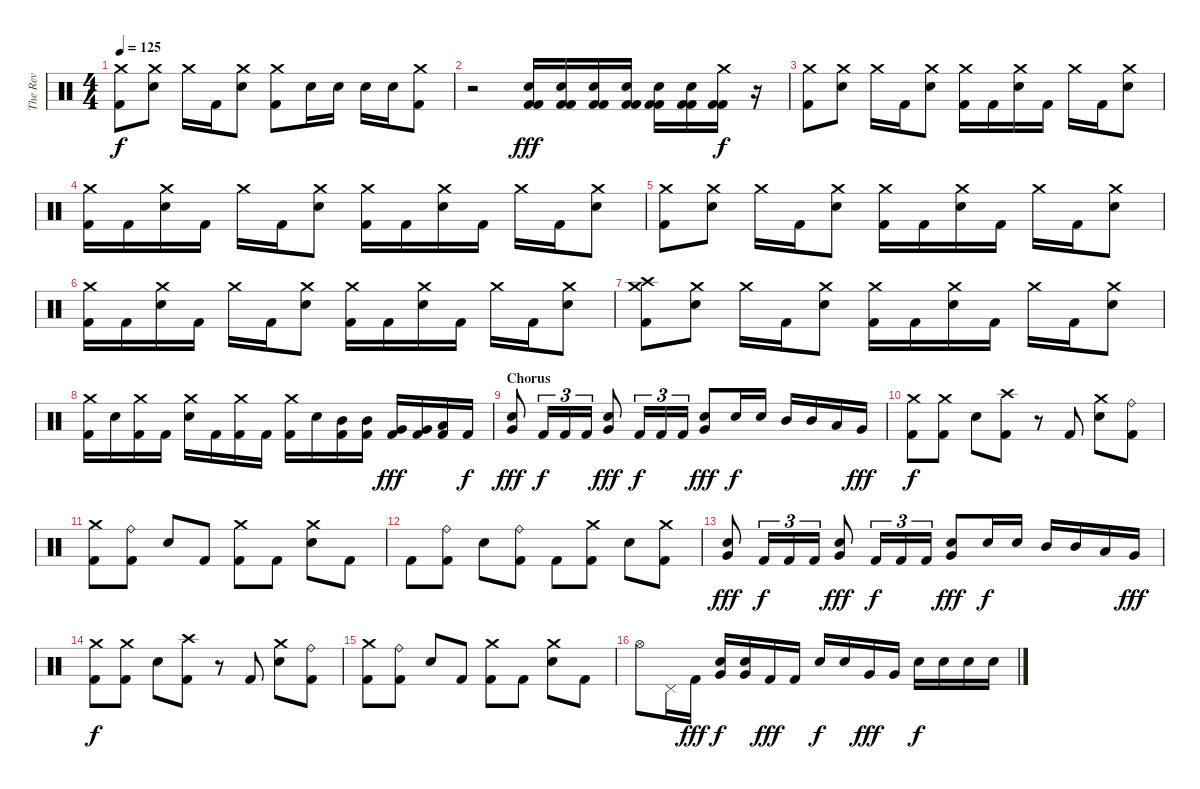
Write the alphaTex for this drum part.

\track ("The Rev" "The Rev") {instrument percussion}
\staff {score}
\articulation defaults
\ts (4 4)
\tempo 125
\clef neutral
\ks c
("Crash medium (hit)" "Kick (hit) 2").8{dy f} ("Crash medium (hit)" "Electric Snare (hit)").8 "Crash medium (hit)".16 "Kick (hit) 2".16 ("Crash medium (hit)" "Electric Snare (hit)").8 ("Crash medium (hit)" "Kick (hit) 2").8 "Electric Snare (hit)".16 "Electric Snare (hit)".16 "Electric Snare (hit)".16 "Electric Snare (hit)".16 ("Crash medium (hit)" "Kick (hit) 2").8 |
r.2 ("Electric Snare (hit)" "Kick (hit) 2" "Kick (hit) 2").16{dy fff} ("Electric Snare (hit)" "Kick (hit) 2" "Kick (hit) 2").16 ("Electric Snare (hit)" "Kick (hit) 2" "Kick (hit) 2").16 ("Electric Snare (hit)" "Kick (hit) 2" "Kick (hit) 2").16 ("Electric Snare (hit)" "Kick (hit) 2" "Kick (hit) 2").16 ("Electric Snare (hit)" "Kick (hit) 2" "Kick (hit) 2").16 ("Crash medium (hit)" "Kick (hit) 2" "Kick (hit) 2").16{dy f} r.16 |
("Crash medium (hit)" "Kick (hit) 2").8 ("Crash medium (hit)" "Electric Snare (hit)").8 "Crash medium (hit)".16 "Kick (hit) 2".16 ("Crash medium (hit)" "Electric Snare (hit)").8 ("Crash medium (hit)" "Kick (hit) 2").16 "Kick (hit) 2".16 ("Crash medium (hit)" "Electric Snare (hit)").16 "Kick (hit) 2".16 "Crash medium (hit)".16 "Kick (hit) 2".16 ("Crash medium (hit)" "Electric Snare (hit)").8 |
("Crash medium (hit)" "Kick (hit) 2").16 "Kick (hit) 2".16 ("Crash medium (hit)" "Electric Snare (hit)").16 "Kick (hit) 2".16 "Crash medium (hit)".16 "Kick (hit) 2".16 ("Crash medium (hit)" "Electric Snare (hit)").8 ("Crash medium (hit)" "Kick (hit) 2").16 "Kick (hit) 2".16 ("Crash medium (hit)" "Electric Snare (hit)").16 "Kick (hit) 2".16 "Crash medium (hit)".16 "Kick (hit) 2".16 ("Crash medium (hit)" "Electric Snare (hit)").8 |
("Crash medium (hit)" "Kick (hit) 2").8 ("Crash medium (hit)" "Electric Snare (hit)").8 "Crash medium (hit)".16 "Kick (hit) 2".16 ("Crash medium (hit)" "Electric Snare (hit)").8 ("Crash medium (hit)" "Kick (hit) 2").16 "Kick (hit) 2".16 ("Crash medium (hit)" "Electric Snare (hit)").16 "Kick (hit) 2".16 "Crash medium (hit)".16 "Kick (hit) 2".16 ("Crash medium (hit)" "Electric Snare (hit)").8 |
("Crash medium (hit)" "Kick (hit) 2").16 "Kick (hit) 2".16 ("Crash medium (hit)" "Electric Snare (hit)").16 "Kick (hit) 2".16 "Crash medium (hit)".16 "Kick (hit) 2".16 ("Crash medium (hit)" "Electric Snare (hit)").8 ("Crash medium (hit)" "Kick (hit) 2").16 "Kick (hit) 2".16 ("Crash medium (hit)" "Electric Snare (hit)").16 "Kick (hit) 2".16 "Crash medium (hit)".16 "Kick (hit) 2".16 ("Crash medium (hit)" "Electric Snare (hit)").8 |
("Crash high (hit)" "Crash medium (hit)" "Kick (hit) 2").8 ("Crash medium (hit)" "Electric Snare (hit)").8 "Crash medium (hit)".16 "Kick (hit) 2".16 ("Crash medium (hit)" "Electric Snare (hit)").8 ("Crash medium (hit)" "Kick (hit) 2").16 "Kick (hit) 2".16 ("Crash medium (hit)" "Electric Snare (hit)").16 "Kick (hit) 2".16 "Crash medium (hit)".16 "Kick (hit) 2".16 ("Crash medium (hit)" "Electric Snare (hit)").8 |
("Crash medium (hit)" "Kick (hit) 2").16 "Electric Snare (hit)".16 ("Crash medium (hit)" "Kick (hit) 2").16 "Kick (hit) 2".16 ("Crash medium (hit)" "Electric Snare (hit)").16 "Kick (hit) 2".16 ("Crash medium (hit)" "Kick (hit) 2").16 "Kick (hit) 2".16 ("Crash medium (hit)" "Kick (hit) 2").16 "Electric Snare (hit)".16 ("Mid Tom (hit)" "Kick (hit) 2").16 ("Mid Tom (hit)" "Kick (hit) 2").16 ("Very Low Tom (hit)" "Kick (hit) 2").16{dy fff} ("Very Low Tom (hit)" "Kick (hit) 2").16 ("Low Floor Tom (hit)" "Kick (hit) 2").16 "Kick (hit) 2".16{dy f} |
\section ("" "Chorus")
("Very Low Tom (hit)" "Electric Snare (hit)").8{dy fff} "Kick (hit) 2".16{tu (3 2) dy f} "Kick (hit) 2".16{tu (3 2)} "Kick (hit) 2".16{tu (3 2)} ("Very Low Tom (hit)" "Electric Snare (hit)").8{dy fff} "Kick (hit) 2".16{tu (3 2) dy f} "Kick (hit) 2".16{tu (3 2)} "Kick (hit) 2".16{tu (3 2)} ("Very Low Tom (hit)" "Electric Snare (hit)").8{dy fff} "Electric Snare (hit)".16{dy f} "Electric Snare (hit)".16 "Mid Tom (hit)".16 "Mid Tom (hit)".16 "Low Tom (hit)".16 "Very Low Tom (hit)".16{dy fff} |
("Crash medium (hit)" "Kick (hit) 2").8{dy f} ("Crash medium (hit)" "Kick (hit) 2").8 "Electric Snare (hit)".8 ("Crash high (hit)" "Kick (hit) 2").8 r.8 "Kick (hit) 2".8 ("Crash medium (hit)" "Electric Snare (hit)").8 ("Ride (bell)" "Kick (hit) 2").8 |
("Crash medium (hit)" "Kick (hit) 2").8 ("Ride (bell)" "Kick (hit) 2").8 "Electric Snare (hit)".8 "Kick (hit) 2".8 ("Crash medium (hit)" "Kick (hit) 2").8 "Kick (hit) 2".8 ("Crash medium (hit)" "Electric Snare (hit)").8 "Kick (hit) 2".8 |
"Kick (hit) 2".8 ("Ride (bell)" "Kick (hit) 2").8 "Electric Snare (hit)".8 ("Ride (bell)" "Kick (hit) 2").8 "Kick (hit) 2".8 ("Crash medium (hit)" "Kick (hit) 2").8 "Electric Snare (hit)".8 ("Crash medium (hit)" "Kick (hit) 2").8 |
("Very Low Tom (hit)" "Electric Snare (hit)").8{dy fff} "Kick (hit) 2".16{tu (3 2) dy f} "Kick (hit) 2".16{tu (3 2)} "Kick (hit) 2".16{tu (3 2)} ("Very Low Tom (hit)" "Electric Snare (hit)").8{dy fff} "Kick (hit) 2".16{tu (3 2) dy f} "Kick (hit) 2".16{tu (3 2)} "Kick (hit) 2".16{tu (3 2)} ("Very Low Tom (hit)" "Electric Snare (hit)").8{dy fff} "Electric Snare (hit)".16{dy f} "Electric Snare (hit)".16 "Mid Tom (hit)".16 "Mid Tom (hit)".16 "Low Tom (hit)".16 "Very Low Tom (hit)".16{dy fff} |
("Crash medium (hit)" "Kick (hit) 2").8{dy f} ("Crash medium (hit)" "Kick (hit) 2").8 "Electric Snare (hit)".8 ("Crash high (hit)" "Kick (hit) 2").8 r.8 "Kick (hit) 2".8 ("Crash medium (hit)" "Electric Snare (hit)").8 ("Ride (bell)" "Kick (hit) 2").8 |
("Crash medium (hit)" "Kick (hit) 2").8 ("Ride (bell)" "Kick (hit) 2").8 "Electric Snare (hit)".8 "Kick (hit) 2".8 ("Crash medium (hit)" "Kick (hit) 2").8 "Kick (hit) 2".8 ("Crash medium (hit)" "Electric Snare (hit)").8 "Kick (hit) 2".8 |
"Hi-Hat (open)".8 "Pedal Hi-Hat (hit)".16 "Kick (hit) 2".16{dy fff} ("Very Low Tom (hit)" "Electric Snare (hit)").16{dy f} ("Very Low Tom (hit)" "Electric Snare (hit)").16 "Kick (hit) 2".16{dy fff} "Kick (hit) 2".16 "Electric Snare (hit)".16{dy f} "Electric Snare (hit)".16 "Very Low Tom (hit)".16{dy fff} "Very Low Tom (hit)".16 "Electric Snare (hit)".16{dy f} "Electric Snare (hit)".16 "Electric Snare (hit)".16 "Electric Snare (hit)".16
